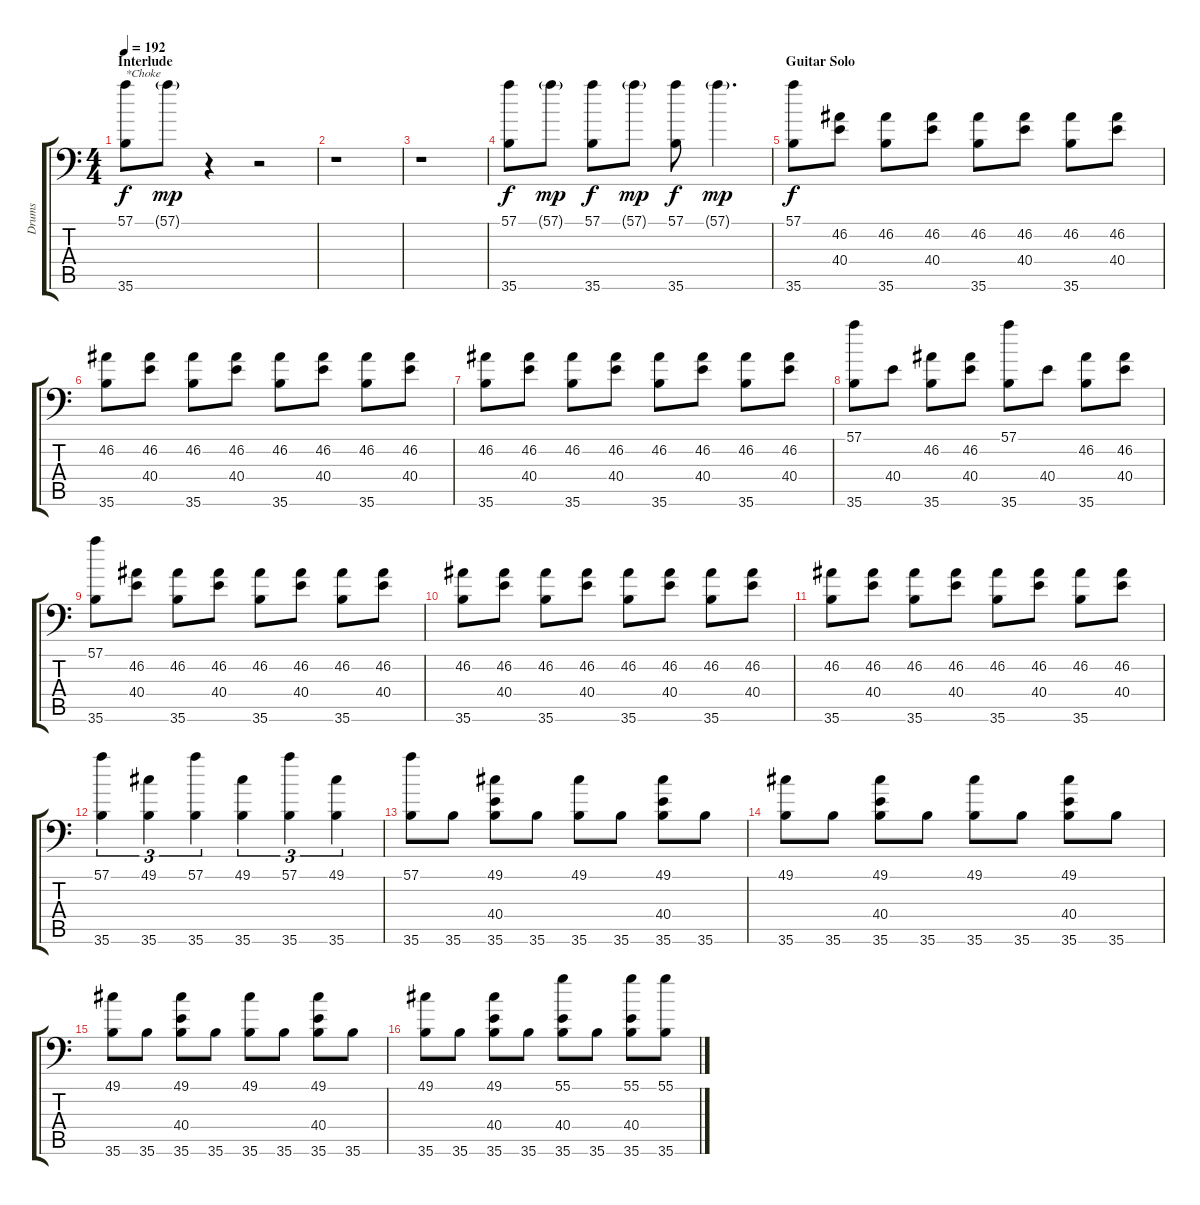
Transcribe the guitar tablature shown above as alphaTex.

\track ("Drums" "Drums") {instrument acousticgrandpiano}
\staff {score tabs}
\tuning (C-1 C-1 C-1 C-1 C-1 C-1) {hide}
\ts (4 4)
\section ("" "Interlude")
\tempo 192
\clef f4
\ks c
(57.1 35.6).8{txt "*Choke" dy f} 57.1{g}.8{dy mp} r.4 r.2 |
r.1 |
r.1 |
(57.1 35.6).8{dy f} 57.1{g}.8{dy mp} (57.1 35.6).8{dy f} 57.1{g}.8{dy mp} (57.1 35.6).8{dy f} 57.1{g}.4{d dy mp} |
\section ("" "Guitar Solo")
(57.1 35.6).8{dy f} (46.2 40.4).8 (46.2 35.6).8 (46.2 40.4).8 (46.2 35.6).8 (46.2 40.4).8 (46.2 35.6).8 (46.2 40.4).8 |
(46.2 35.6).8 (46.2 40.4).8 (46.2 35.6).8 (46.2 40.4).8 (46.2 35.6).8 (46.2 40.4).8 (46.2 35.6).8 (46.2 40.4).8 |
(46.2 35.6).8 (46.2 40.4).8 (46.2 35.6).8 (46.2 40.4).8 (46.2 35.6).8 (46.2 40.4).8 (46.2 35.6).8 (46.2 40.4).8 |
(57.1 35.6).8 40.4.8 (46.2 35.6).8 (46.2 40.4).8 (57.1 35.6).8 40.4.8 (46.2 35.6).8 (46.2 40.4).8 |
(57.1 35.6).8 (46.2 40.4).8 (46.2 35.6).8 (46.2 40.4).8 (46.2 35.6).8 (46.2 40.4).8 (46.2 35.6).8 (46.2 40.4).8 |
(46.2 35.6).8 (46.2 40.4).8 (46.2 35.6).8 (46.2 40.4).8 (46.2 35.6).8 (46.2 40.4).8 (46.2 35.6).8 (46.2 40.4).8 |
(46.2 35.6).8 (46.2 40.4).8 (46.2 35.6).8 (46.2 40.4).8 (46.2 35.6).8 (46.2 40.4).8 (46.2 35.6).8 (46.2 40.4).8 |
(57.1 35.6).4{tu (3 2)} (49.1 35.6).4{tu (3 2)} (57.1 35.6).4{tu (3 2)} (49.1 35.6).4{tu (3 2)} (57.1 35.6).4{tu (3 2)} (49.1 35.6).4{tu (3 2)} |
(57.1 35.6).8 35.6.8 (49.1 40.4 35.6).8 35.6.8 (49.1 35.6).8 35.6.8 (49.1 40.4 35.6).8 35.6.8 |
(49.1 35.6).8 35.6.8 (49.1 40.4 35.6).8 35.6.8 (49.1 35.6).8 35.6.8 (49.1 40.4 35.6).8 35.6.8 |
(49.1 35.6).8 35.6.8 (49.1 40.4 35.6).8 35.6.8 (49.1 35.6).8 35.6.8 (49.1 40.4 35.6).8 35.6.8 |
(49.1 35.6).8 35.6.8 (49.1 40.4 35.6).8 35.6.8 (55.1 40.4 35.6).8 35.6.8 (55.1 40.4 35.6).8 (55.1 35.6).8
